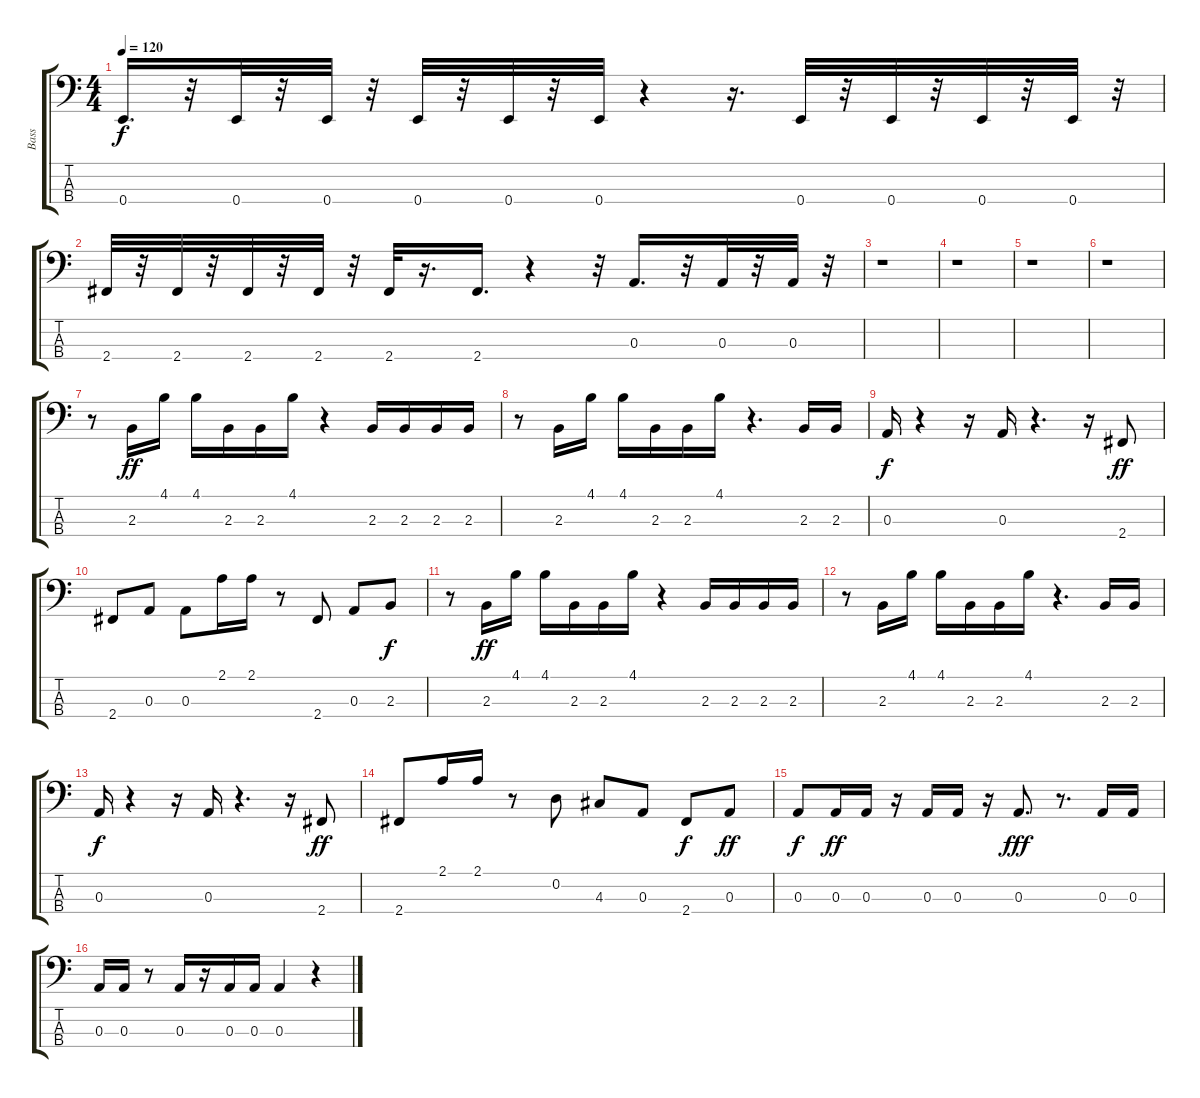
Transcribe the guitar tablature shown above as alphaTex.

\track ("Bass" "Bass") {instrument synthbass1}
\staff {score tabs}
\tuning (G2 D2 A1 E1) {hide}
\ts (4 4)
\tempo 120
\clef f4
\ks c
0.4.16{d dy f} r.32 0.4.32 r.32 0.4.32 r.32 0.4.32 r.32 0.4.32 r.32 0.4.32 r.4 r.16{d} 0.4.32 r.32 0.4.32 r.32 0.4.32 r.32 0.4.32 r.32 |
2.4.32 r.32 2.4.32 r.32 2.4.32 r.32 2.4.32 r.32 2.4.32 r.16{d} 2.4.16{d} r.4 r.32 0.3.16{d} r.32 0.3.32 r.32 0.3.32 r.32 |
r.1 |
r.1 |
r.1 |
r.1 |
r.8 2.3.16{dy ff} 4.1.16 4.1.16 2.3.16 2.3.16 4.1.16 r.4 2.3.16 2.3.16 2.3.16 2.3.16 |
r.8 2.3.16 4.1.16 4.1.16 2.3.16 2.3.16 4.1.16 r.4{d} 2.3.16 2.3.16 |
0.3.16{dy f} r.4 r.16 0.3.16 r.4{d} r.16 2.4.8{dy ff} |
2.4.8 0.3.8 0.3.8 2.1.16 2.1.16 r.8 2.4.8 0.3.8 2.3.8{dy f} |
r.8 2.3.16{dy ff} 4.1.16 4.1.16 2.3.16 2.3.16 4.1.16 r.4 2.3.16 2.3.16 2.3.16 2.3.16 |
r.8 2.3.16 4.1.16 4.1.16 2.3.16 2.3.16 4.1.16 r.4{d} 2.3.16 2.3.16 |
0.3.16{dy f} r.4 r.16 0.3.16 r.4{d} r.16 2.4.8{dy ff} |
2.4.8 2.1.16 2.1.16 r.8 0.2.8 4.3.8 0.3.8 2.4.8{dy f} 0.3.8{dy ff} |
0.3.8{dy f} 0.3.16{dy ff} 0.3.16 r.16 0.3.16 0.3.16 r.16 0.3.8{d dy fff} r.8{d} 0.3.16 0.3.16 |
0.3.16 0.3.16 r.8 0.3.16 r.16 0.3.16 0.3.16 0.3.4 r.4
